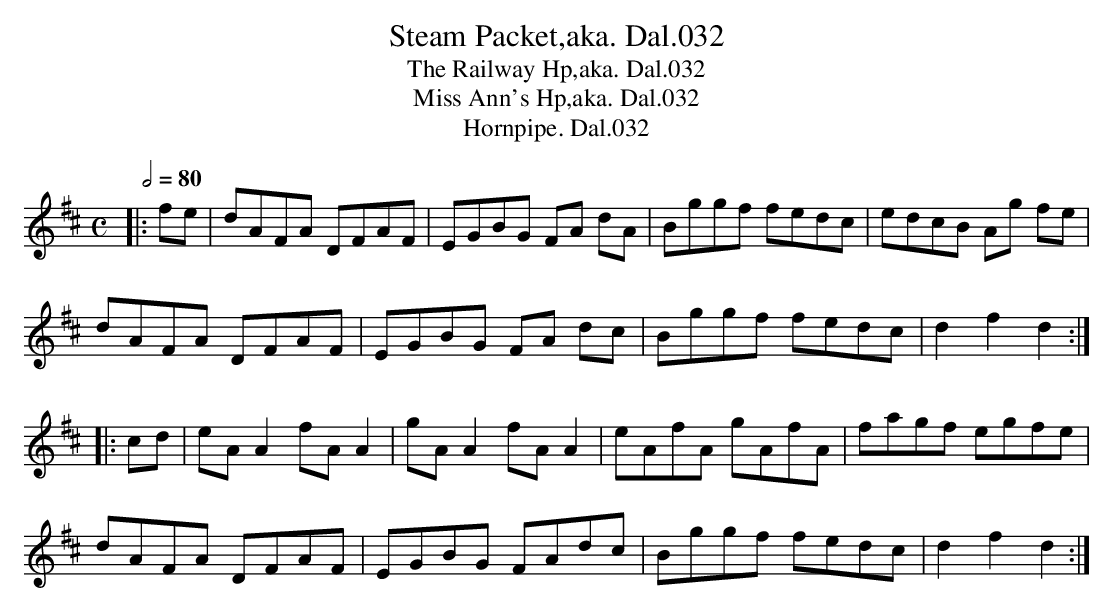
X:1
T:Steam Packet,aka. Dal.032
T:Railway Hp,aka. Dal.032, The
T:Miss Ann's Hp,aka. Dal.032
T:Hornpipe. Dal.032
K:C
M:C
L:1/8
Q:1/2=80
K:D
|:fe|dAFA DFAF|EGBG FA dA|Bggf fedc|edcB Ag fe|
dAFA DFAF|EGBG FA dc|Bggf fedc|d2 f2 d2:|
|:cd|eA A2 fA A2| gA A2 fA A2|eAfA gAfA|fagf egfe|
dAFA DFAF|EGBG FAdc|Bggf fedc|d2 f2 d2:|
